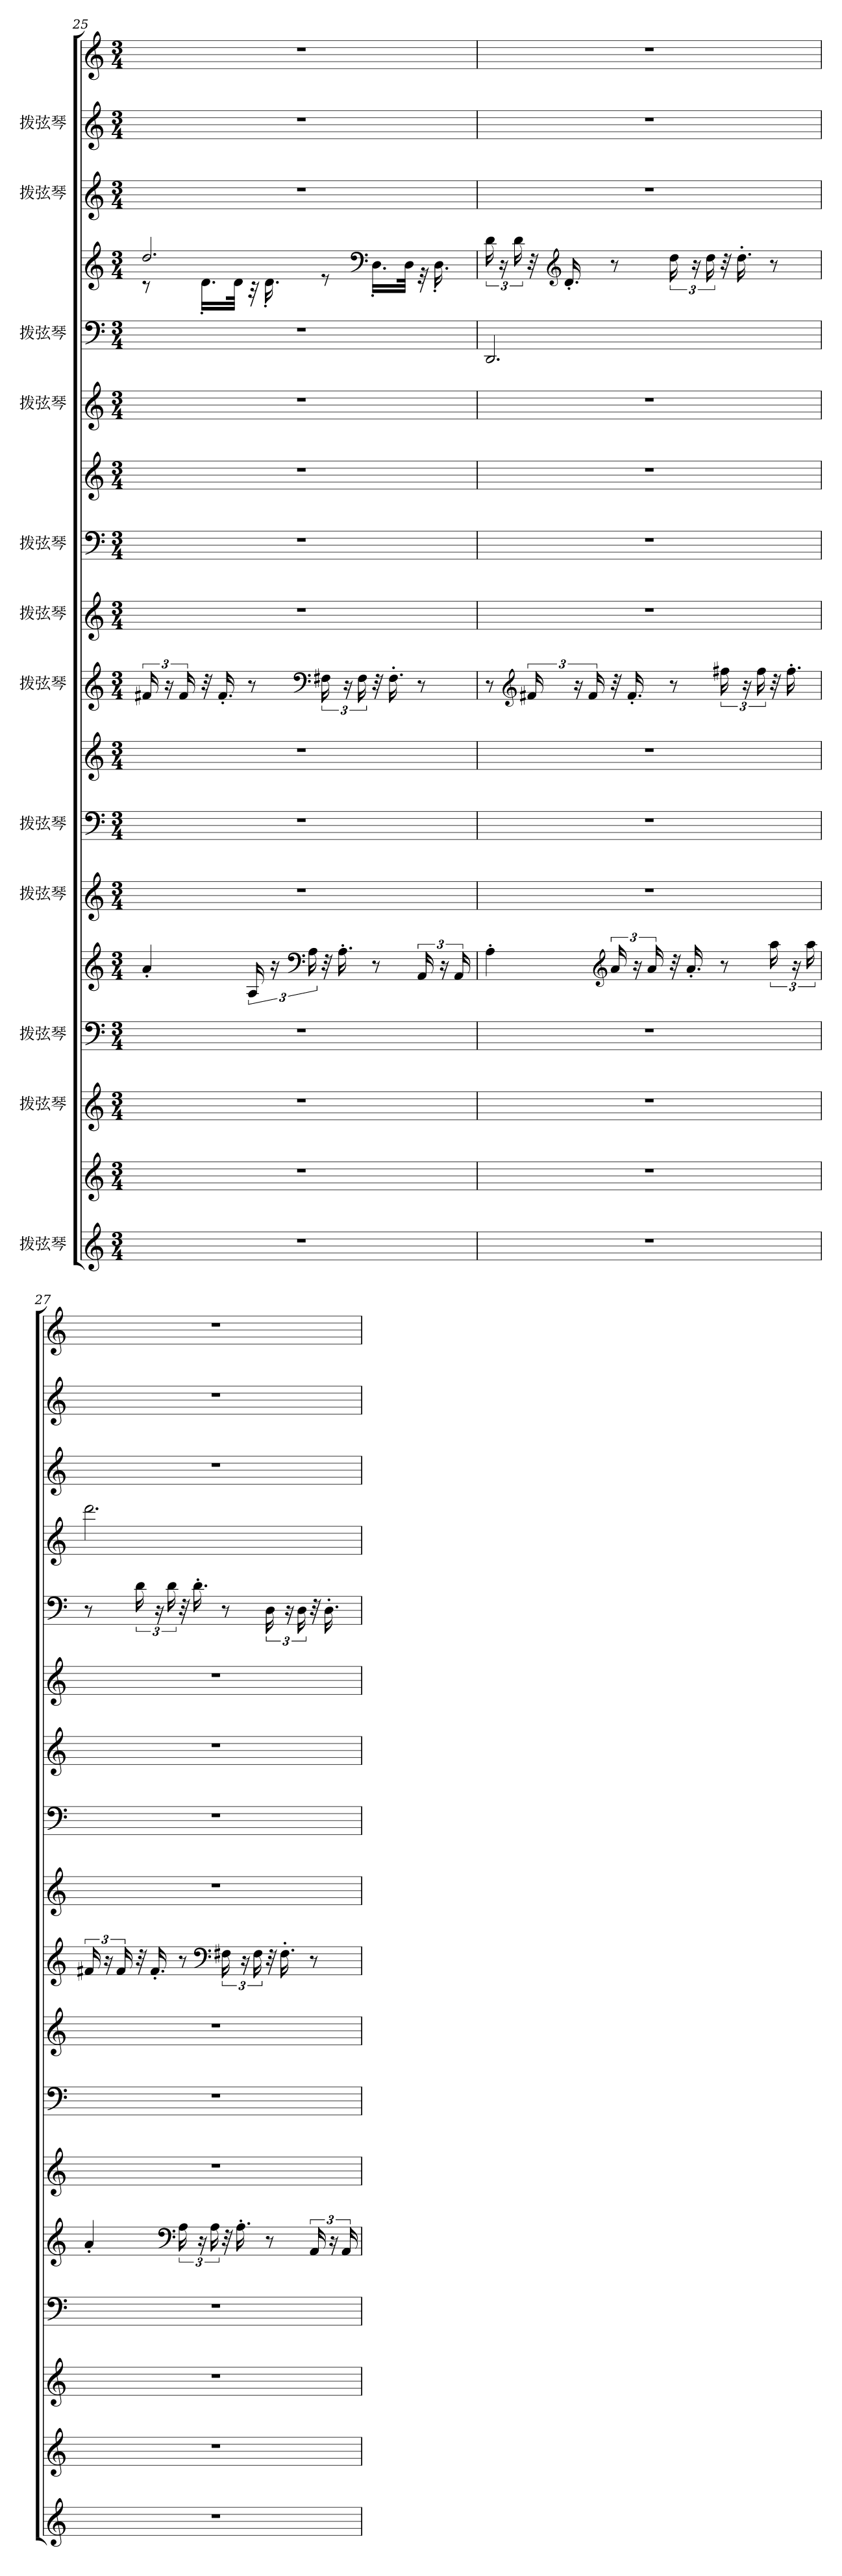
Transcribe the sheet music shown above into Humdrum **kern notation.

**kern	**kern	**kern	**kern	**kern	**kern	**kern	**kern	**kern	**kern	**kern	**kern	**kern	**kern	**kern	**kern	**kern	**kern
*part12	*part12	*part11	*part10	*part10	*part9	*part8	*part8	*part7	*part6	*part5	*part5	*part4	*part3	*part3	*part2	*part1	*part1
*staff18	*staff17	*staff16	*staff15	*staff14	*staff13	*staff12	*staff11	*staff10	*staff9	*staff8	*staff7	*staff6	*staff5	*staff4	*staff3	*staff2	*staff1
*I"拨弦琴	*	*I"拨弦琴	*I"拨弦琴	*	*I"拨弦琴	*I"拨弦琴	*	*I"拨弦琴	*I"拨弦琴	*I"拨弦琴	*	*I"拨弦琴	*I"拨弦琴	*	*I"拨弦琴	*I"拨弦琴	*
!!LO:PB:g=z
*clefG2	*clefG2	*clefG2	*clefF4	*clefG2	*clefG2	*clefF4	*clefG2	*clefG2	*clefG2	*clefF4	*clefG2	*clefG2	*clefF4	*clefG2	*clefG2	*clefG2	*clefG2
*k[]	*k[]	*k[]	*k[]	*k[]	*k[]	*k[]	*k[]	*k[]	*k[]	*k[]	*k[]	*k[]	*k[]	*k[]	*k[]	*k[]	*k[]
*M3/4	*M3/4	*M3/4	*M3/4	*M3/4	*M3/4	*M3/4	*M3/4	*M3/4	*M3/4	*M3/4	*M3/4	*M3/4	*M3/4	*M3/4	*M3/4	*M3/4	*M3/4
=25	=25	=25	=25	=25	=25	=25	=25	=25	=25	=25	=25	=25	=25	=25	=25	=25	=25
*	*	*	*	*	*	*	*	*	*	*	*	*	*	*^	*	*	*
2.r	2.r	2.r	2.r	4a'/	2.r	2.r	2.r	24f#X/	2.r	2.r	2.r	2.r	2.r	2.dd/	8r	2.r	2.r	2.r
.	.	.	.	.	.	.	.	24r	.	.	.	.	.	.	.	.	.	.
.	.	.	.	.	.	.	.	24f#/	.	.	.	.	.	.	.	.	.	.
.	.	.	.	.	.	.	.	32r	.	.	.	.	.	.	16.d'\LL	.	.	.
.	.	.	.	.	.	.	.	16.f#'/	.	.	.	.	.	.	.	.	.	.
.	.	.	.	.	.	.	.	.	.	.	.	.	.	.	32d\JJk	.	.	.
.	.	.	.	24A/	.	.	.	8r	.	.	.	.	.	.	32r	.	.	.
.	.	.	.	.	.	.	.	.	.	.	.	.	.	.	16.d'\	.	.	.
.	.	.	.	24r	.	.	.	.	.	.	.	.	.	.	.	.	.	.
*	*	*	*	*clefF4	*	*	*	*	*	*	*	*	*	*	*	*	*	*
.	.	.	.	24A\	.	.	.	.	.	.	.	.	.	.	.	.	.	.
*	*	*	*	*	*	*	*	*clefF4	*	*	*	*	*	*	*	*	*	*
.	.	.	.	32r	.	.	.	24F#X\	.	.	.	.	.	.	8r	.	.	.
.	.	.	.	16.A'\	.	.	.	.	.	.	.	.	.	.	.	.	.	.
.	.	.	.	.	.	.	.	24r	.	.	.	.	.	.	.	.	.	.
.	.	.	.	.	.	.	.	24F#\	.	.	.	.	.	.	.	.	.	.
*	*	*	*	*	*	*	*	*	*	*	*	*	*	*clefF4	*	*	*	*
.	.	.	.	8r	.	.	.	32r	.	.	.	.	.	.	16.D'\LL	.	.	.
.	.	.	.	.	.	.	.	16.F#'\	.	.	.	.	.	.	.	.	.	.
.	.	.	.	.	.	.	.	.	.	.	.	.	.	.	32D\JJk	.	.	.
.	.	.	.	24AA/	.	.	.	8r	.	.	.	.	.	.	32r	.	.	.
.	.	.	.	.	.	.	.	.	.	.	.	.	.	.	16.D'\	.	.	.
.	.	.	.	24r	.	.	.	.	.	.	.	.	.	.	.	.	.	.
.	.	.	.	24AA/	.	.	.	.	.	.	.	.	.	.	.	.	.	.
*	*	*	*	*	*	*	*	*	*	*	*	*	*	*v	*v	*	*	*
!!LO:PB:g=z
=26	=26	=26	=26	=26	=26	=26	=26	=26	=26	=26	=26	=26	=26	=26	=26	=26	=26
2.r	2.r	2.r	2.r	4A'\	2.r	2.r	2.r	8r	2.r	2.r	2.r	2.r	2.DD/	24d\	2.r	2.r	2.r
.	.	.	.	.	.	.	.	.	.	.	.	.	.	24r	.	.	.
.	.	.	.	.	.	.	.	.	.	.	.	.	.	24d\	.	.	.
*	*	*	*	*	*	*	*	*clefG2	*	*	*	*	*	*	*	*	*
.	.	.	.	.	.	.	.	24f#X/	.	.	.	.	.	32r	.	.	.
*	*	*	*	*	*	*	*	*	*	*	*	*	*	*clefG2	*	*	*
.	.	.	.	.	.	.	.	.	.	.	.	.	.	16.d'/	.	.	.
.	.	.	.	.	.	.	.	24r	.	.	.	.	.	.	.	.	.
.	.	.	.	.	.	.	.	24f#/	.	.	.	.	.	.	.	.	.
*	*	*	*	*clefG2	*	*	*	*	*	*	*	*	*	*	*	*	*
.	.	.	.	24a/	.	.	.	32r	.	.	.	.	.	8r	.	.	.
.	.	.	.	.	.	.	.	16.f#'/	.	.	.	.	.	.	.	.	.
.	.	.	.	24r	.	.	.	.	.	.	.	.	.	.	.	.	.
.	.	.	.	24a/	.	.	.	.	.	.	.	.	.	.	.	.	.
.	.	.	.	32r	.	.	.	8r	.	.	.	.	.	24dd\	.	.	.
.	.	.	.	16.a'/	.	.	.	.	.	.	.	.	.	.	.	.	.
.	.	.	.	.	.	.	.	.	.	.	.	.	.	24r	.	.	.
.	.	.	.	.	.	.	.	.	.	.	.	.	.	24dd\	.	.	.
.	.	.	.	8r	.	.	.	24ff#X\	.	.	.	.	.	32r	.	.	.
.	.	.	.	.	.	.	.	.	.	.	.	.	.	16.dd'\	.	.	.
.	.	.	.	.	.	.	.	24r	.	.	.	.	.	.	.	.	.
.	.	.	.	.	.	.	.	24ff#\	.	.	.	.	.	.	.	.	.
.	.	.	.	24aa\	.	.	.	32r	.	.	.	.	.	8r	.	.	.
.	.	.	.	.	.	.	.	16.ff#'\	.	.	.	.	.	.	.	.	.
.	.	.	.	24r	.	.	.	.	.	.	.	.	.	.	.	.	.
.	.	.	.	24aa\	.	.	.	.	.	.	.	.	.	.	.	.	.
!!LO:PB:g=z
=27	=27	=27	=27	=27	=27	=27	=27	=27	=27	=27	=27	=27	=27	=27	=27	=27	=27
2.r	2.r	2.r	2.r	4a'/	2.r	2.r	2.r	24f#X/	2.r	2.r	2.r	2.r	8r	2.ddd\	2.r	2.r	2.r
.	.	.	.	.	.	.	.	24r	.	.	.	.	.	.	.	.	.
.	.	.	.	.	.	.	.	24f#/	.	.	.	.	.	.	.	.	.
.	.	.	.	.	.	.	.	32r	.	.	.	.	24d\	.	.	.	.
.	.	.	.	.	.	.	.	16.f#'/	.	.	.	.	.	.	.	.	.
.	.	.	.	.	.	.	.	.	.	.	.	.	24r	.	.	.	.
.	.	.	.	.	.	.	.	.	.	.	.	.	24d\	.	.	.	.
*	*	*	*	*clefF4	*	*	*	*	*	*	*	*	*	*	*	*	*
.	.	.	.	24A\	.	.	.	8r	.	.	.	.	32r	.	.	.	.
.	.	.	.	.	.	.	.	.	.	.	.	.	16.d'\	.	.	.	.
.	.	.	.	24r	.	.	.	.	.	.	.	.	.	.	.	.	.
.	.	.	.	24A\	.	.	.	.	.	.	.	.	.	.	.	.	.
*	*	*	*	*	*	*	*	*clefF4	*	*	*	*	*	*	*	*	*
.	.	.	.	32r	.	.	.	24F#X\	.	.	.	.	8r	.	.	.	.
.	.	.	.	16.A'\	.	.	.	.	.	.	.	.	.	.	.	.	.
.	.	.	.	.	.	.	.	24r	.	.	.	.	.	.	.	.	.
.	.	.	.	.	.	.	.	24F#\	.	.	.	.	.	.	.	.	.
.	.	.	.	8r	.	.	.	32r	.	.	.	.	24D\	.	.	.	.
.	.	.	.	.	.	.	.	16.F#'\	.	.	.	.	.	.	.	.	.
.	.	.	.	.	.	.	.	.	.	.	.	.	24r	.	.	.	.
.	.	.	.	.	.	.	.	.	.	.	.	.	24D\	.	.	.	.
.	.	.	.	24AA/	.	.	.	8r	.	.	.	.	32r	.	.	.	.
.	.	.	.	.	.	.	.	.	.	.	.	.	16.D'\	.	.	.	.
.	.	.	.	24r	.	.	.	.	.	.	.	.	.	.	.	.	.
.	.	.	.	24AA/	.	.	.	.	.	.	.	.	.	.	.	.	.
=	=	=	=	=	=	=	=	=	=	=	=	=	=	=	=	=	=
*-	*-	*-	*-	*-	*-	*-	*-	*-	*-	*-	*-	*-	*-	*-	*-	*-	*-
